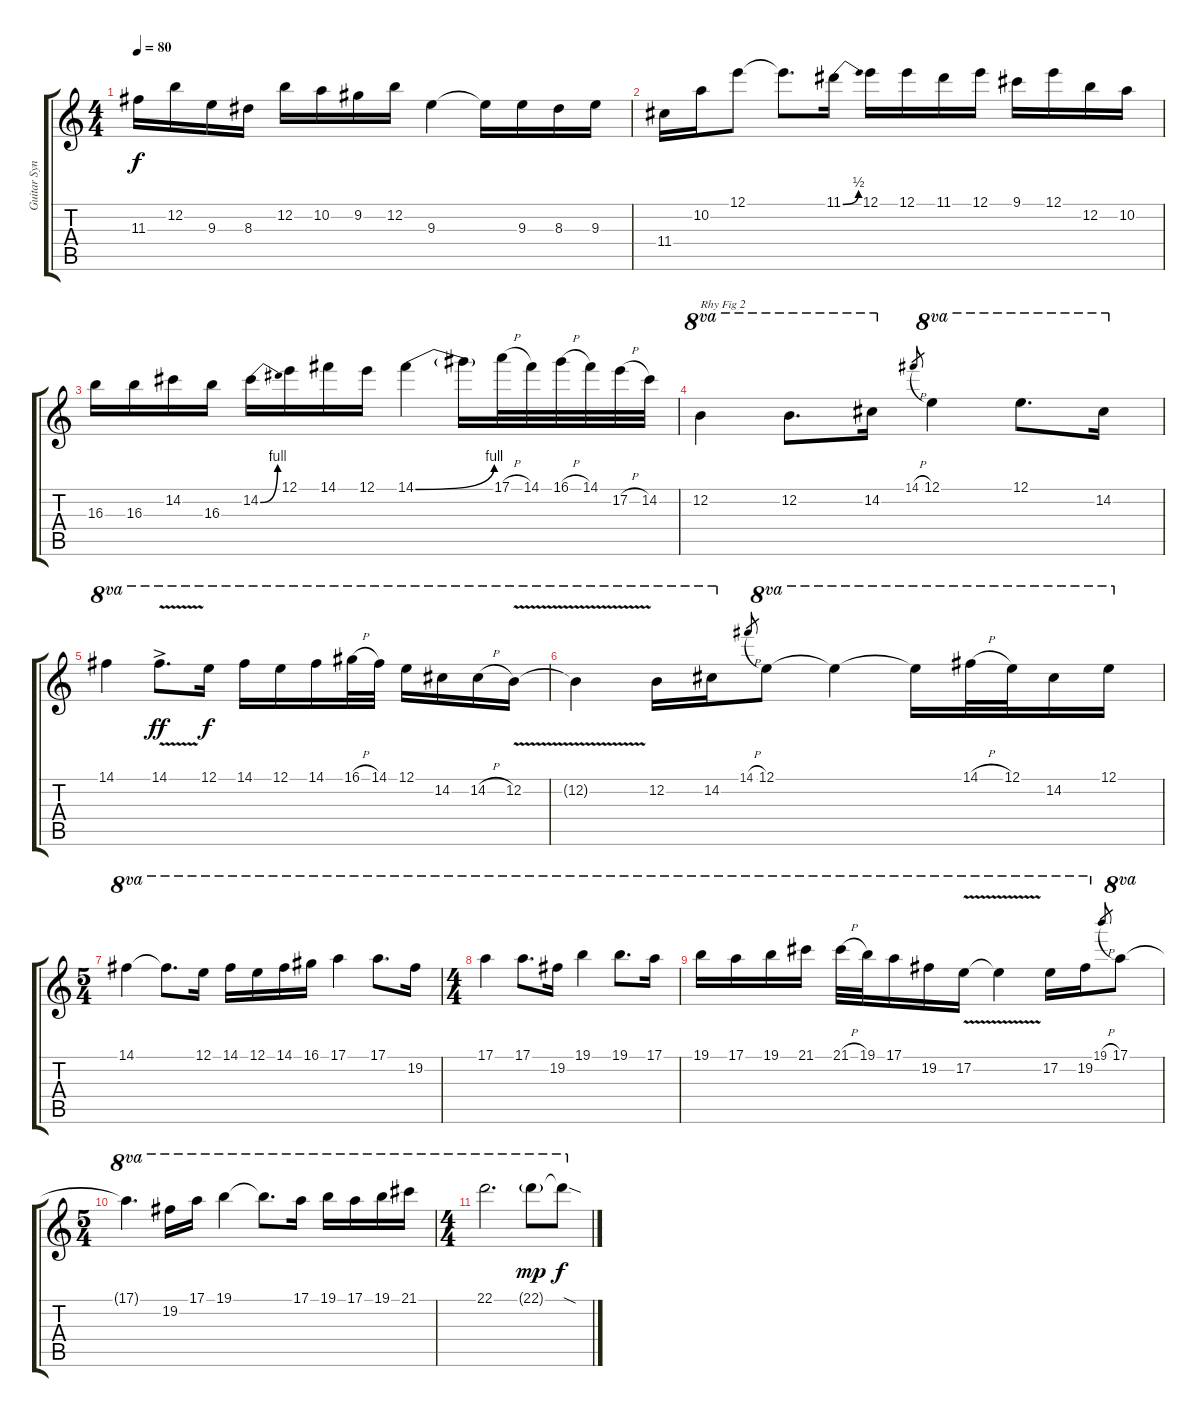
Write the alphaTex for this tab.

\track ("Guitar Synth" "Guitar Syn") {instrument overdrivenguitar}
\staff {score tabs}
\tuning (E4 B3 G3 D3 A2 E2) {hide}
\ts (4 4)
\tempo 80
\clef g2
\ks c
11.3.16{dy f} 12.2.16 9.3.16 8.3.16 12.2.16 10.2.16 9.2.16 12.2.16 9.3.4 9.3{t}.16 9.3.16 8.3.16 9.3.16 |
11.4.16 10.2.16 12.1.8 12.1{t}.8{d} 11.1{be (bend 0 0 60 2)}.16 12.1.16 12.1.16 11.1.16 12.1.16 9.1.16 12.1.16 12.2.16 10.2.16 |
16.3.16 16.3.16 14.2.16 16.3.16 14.2{be (bend 0 0 60 4)}.16 12.1.16 14.1.16 12.1.16 14.1{be (bend 0 0 60 4)}.4 14.1{t}.16 17.1{h}.32 14.1.32 16.1{h}.32 14.1.32 17.2{h}.32 14.2.32 |
12.2.4{ot 8va txt "Rhy Fig 2"} 12.2.8{d ot 8va} 14.2.16{ot 8va} 14.1{h}.8{gr} 12.1.4{ot 8va} 12.1.8{d ot 8va} 14.2.16{ot 8va} |
14.1.4{ot 8va} 14.1{v ac}.8{d ot 8va dy ff} 12.1.16{ot 8va dy f} 14.1.16{ot 8va} 12.1.16{ot 8va} 14.1.16{ot 8va} 16.1{h}.32{ot 8va} 14.1.32{ot 8va} 12.1.16{ot 8va} 14.2.16{ot 8va} 14.2{h}.16{ot 8va} 12.2{v}.16{ot 8va} |
12.2{t}.4{ot 8va} 12.2.16{ot 8va} 14.2.16{ot 8va} 14.1{h}.8{gr} 12.1.8{ot 8va} 12.1{t}.4{ot 8va} 12.1{t}.16{ot 8va} 14.1{h}.32{ot 8va} 12.1.32{ot 8va} 14.2.16{ot 8va} 12.1.16{ot 8va} |
\ts (5 4)
14.1.4{ot 8va} 14.1{t}.8{d ot 8va} 12.1.16{ot 8va} 14.1.16{ot 8va} 12.1.16{ot 8va} 14.1.16{ot 8va} 16.1.16{ot 8va} 17.1.4{ot 8va} 17.1.8{d ot 8va} 19.2.16{ot 8va} |
\ts (4 4)
17.1.4{ot 8va} 17.1.8{d ot 8va} 19.2.16{ot 8va} 19.1.4{ot 8va} 19.1.8{d ot 8va} 17.1.16{ot 8va} |
19.1.16{ot 8va} 17.1.16{ot 8va} 19.1.16{ot 8va} 21.1.16{ot 8va} 21.1{h}.32{ot 8va} 19.1.32{ot 8va} 17.1.16{ot 8va} 19.2.16{ot 8va} 17.2{v}.16{ot 8va} 17.2{t}.4{ot 8va} 17.2.16{ot 8va} 19.2.16{ot 8va} 19.1{h}.8{gr} 17.1.8{ot 8va} |
\ts (5 4)
17.1{t}.4{d ot 8va} 19.2.16{ot 8va} 17.1.16{ot 8va} 19.1.4{ot 8va} 19.1{t}.8{d ot 8va} 17.1.16{ot 8va} 19.1.16{ot 8va} 17.1.16{ot 8va} 19.1.16{ot 8va} 21.1.16{ot 8va} |
\ts (4 4)
22.1.2{d ot 8va} 22.1{g}.8{ot 8va dy mp} 22.1{sod t}.8{ot 8va dy f}
